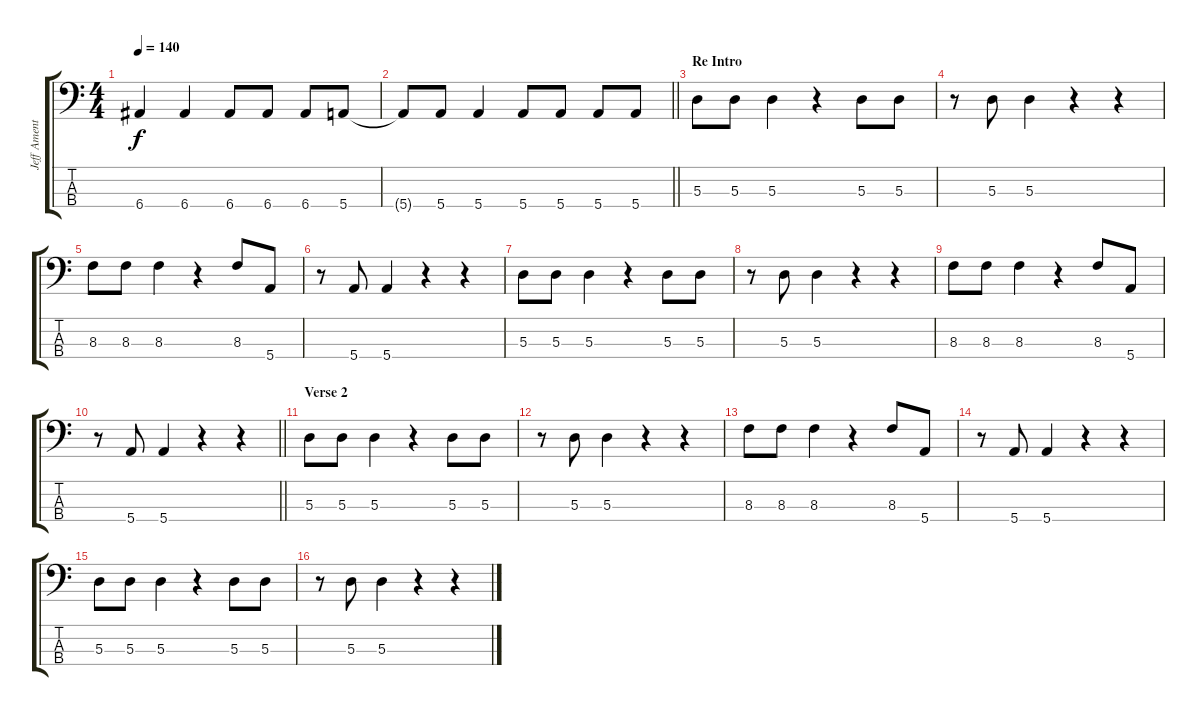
\track ("Jeff Ament" "Jeff Ament") {instrument electricbassfinger}
\staff {score tabs}
\tuning (G2 D2 A1 E1) {hide}
\ts (4 4)
\tempo 140
\clef f4
\ks c
6.4.4{dy f} 6.4.4 6.4.8 6.4.8 6.4.8 5.4.8 |
\barLineRight lightlight
5.4{t}.8 5.4.8 5.4.4 5.4.8 5.4.8 5.4.8 5.4.8 |
\section ("" "Re Intro")
5.3.8 5.3.8 5.3.4 r.4 5.3.8 5.3.8 |
r.8 5.3.8 5.3.4 r.4 r.4 |
8.3.8 8.3.8 8.3.4 r.4 8.3.8 5.4.8 |
r.8 5.4.8 5.4.4 r.4 r.4 |
5.3.8 5.3.8 5.3.4 r.4 5.3.8 5.3.8 |
r.8 5.3.8 5.3.4 r.4 r.4 |
8.3.8 8.3.8 8.3.4 r.4 8.3.8 5.4.8 |
\barLineRight lightlight
r.8 5.4.8 5.4.4 r.4 r.4 |
\section ("" "Verse 2")
5.3.8 5.3.8 5.3.4 r.4 5.3.8 5.3.8 |
r.8 5.3.8 5.3.4 r.4 r.4 |
8.3.8 8.3.8 8.3.4 r.4 8.3.8 5.4.8 |
r.8 5.4.8 5.4.4 r.4 r.4 |
5.3.8 5.3.8 5.3.4 r.4 5.3.8 5.3.8 |
r.8 5.3.8 5.3.4 r.4 r.4
